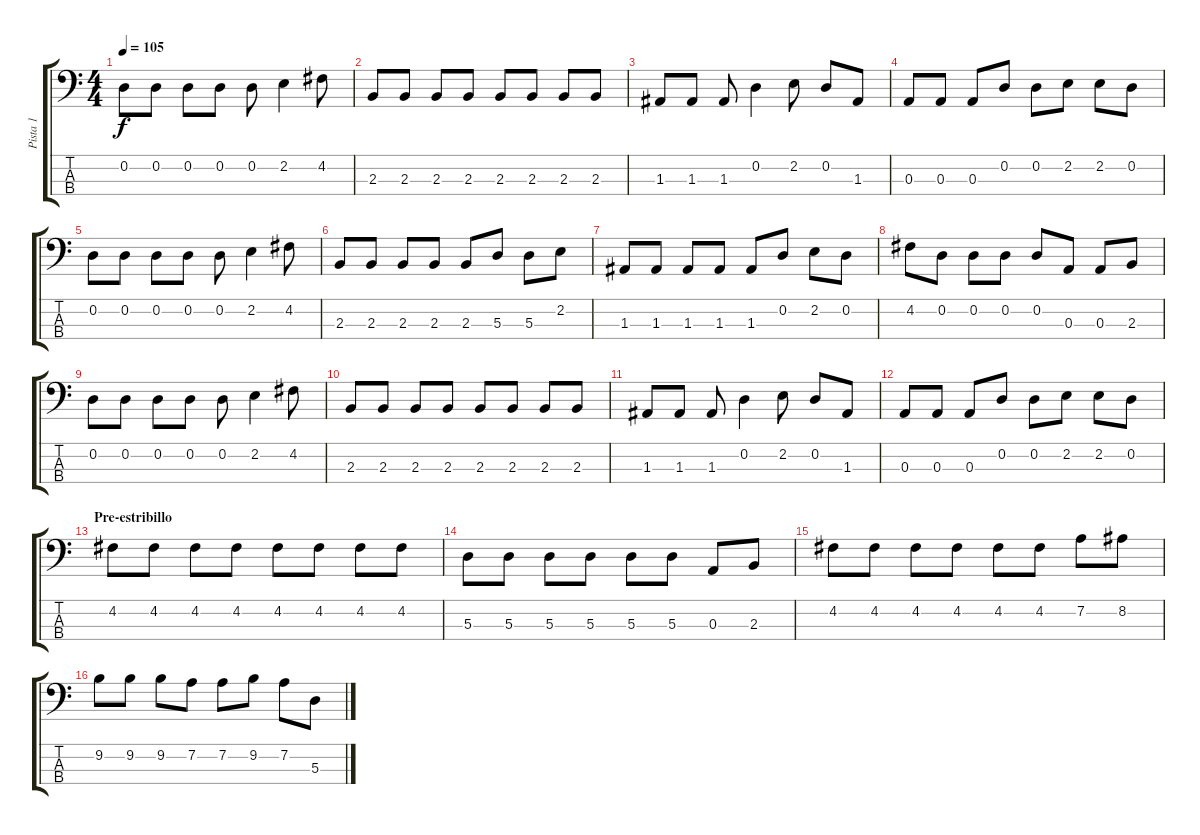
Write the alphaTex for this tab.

\track ("Pista 1" "Pista 1") {instrument electricbassfinger}
\staff {score tabs}
\tuning (G2 D2 A1 E1) {hide}
\ts (4 4)
\tempo 105
\clef f4
\ks c
0.2.8{dy f} 0.2.8 0.2.8 0.2.8 0.2.8 2.2.4 4.2.8 |
2.3.8 2.3.8 2.3.8 2.3.8 2.3.8 2.3.8 2.3.8 2.3.8 |
1.3.8 1.3.8 1.3.8 0.2.4 2.2.8 0.2.8 1.3.8 |
0.3.8 0.3.8 0.3.8 0.2.8 0.2.8 2.2.8 2.2.8 0.2.8 |
0.2.8 0.2.8 0.2.8 0.2.8 0.2.8 2.2.4 4.2.8 |
2.3.8 2.3.8 2.3.8 2.3.8 2.3.8 5.3.8 5.3.8 2.2.8 |
1.3.8 1.3.8 1.3.8 1.3.8 1.3.8 0.2.8 2.2.8 0.2.8 |
4.2.8 0.2.8 0.2.8 0.2.8 0.2.8 0.3.8 0.3.8 2.3.8 |
0.2.8 0.2.8 0.2.8 0.2.8 0.2.8 2.2.4 4.2.8 |
2.3.8 2.3.8 2.3.8 2.3.8 2.3.8 2.3.8 2.3.8 2.3.8 |
1.3.8 1.3.8 1.3.8 0.2.4 2.2.8 0.2.8 1.3.8 |
0.3.8 0.3.8 0.3.8 0.2.8 0.2.8 2.2.8 2.2.8 0.2.8 |
\section ("" "Pre-estribillo")
4.2.8 4.2.8 4.2.8 4.2.8 4.2.8 4.2.8 4.2.8 4.2.8 |
5.3.8 5.3.8 5.3.8 5.3.8 5.3.8 5.3.8 0.3.8 2.3.8 |
4.2.8 4.2.8 4.2.8 4.2.8 4.2.8 4.2.8 7.2.8 8.2.8 |
9.2.8 9.2.8 9.2.8 7.2.8 7.2.8 9.2.8 7.2.8 5.3.8
